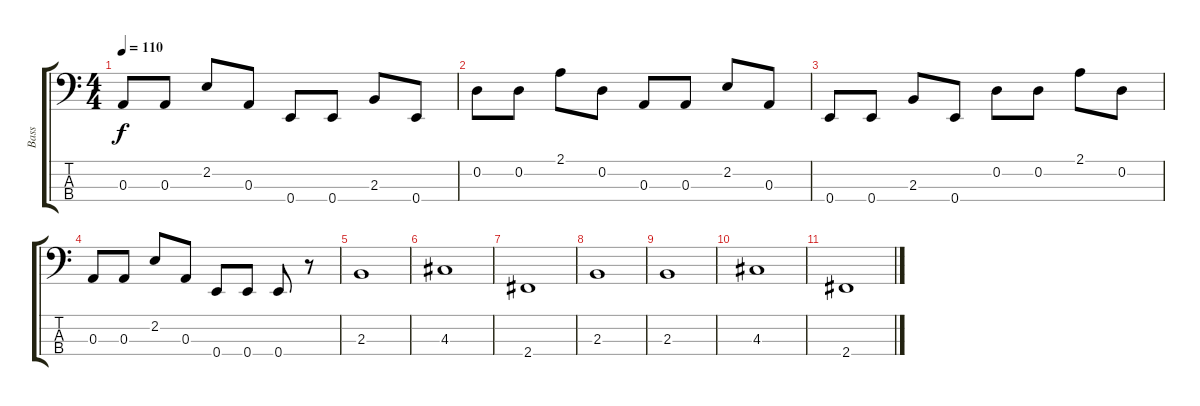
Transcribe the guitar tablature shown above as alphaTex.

\track ("Bass" "Bass") {instrument electricbassfinger}
\staff {score tabs}
\tuning (G2 D2 A1 E1) {hide}
\ts (4 4)
\tempo 110
\clef f4
\ks c
0.3.8{dy f} 0.3.8 2.2.8 0.3.8 0.4.8 0.4.8 2.3.8 0.4.8 |
0.2.8 0.2.8 2.1.8 0.2.8 0.3.8 0.3.8 2.2.8 0.3.8 |
0.4.8 0.4.8 2.3.8 0.4.8 0.2.8 0.2.8 2.1.8 0.2.8 |
0.3.8 0.3.8 2.2.8 0.3.8 0.4.8 0.4.8 0.4.8 r.8 |
2.3.1 |
4.3.1 |
2.4.1 |
2.3.1 |
2.3.1 |
4.3.1 |
2.4.1
